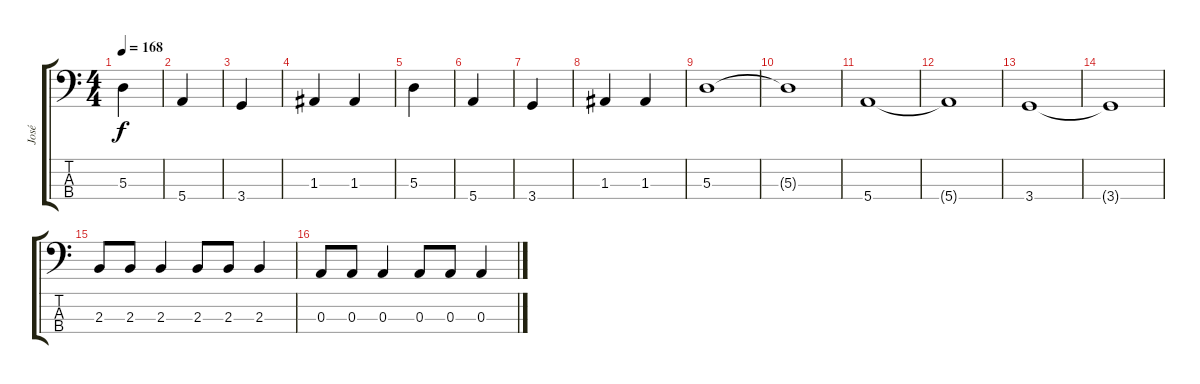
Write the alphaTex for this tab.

\track ("José" "José") {instrument electricbasspick}
\staff {score tabs}
\tuning (G2 D2 A1 E1) {hide}
\ts (4 4)
\tempo 168
\clef f4
\ks c
5.3.4{dy f instrument electricbasspick} |
5.4.4 |
3.4.4 |
1.3.4 1.3.4 |
5.3.4 |
5.4.4 |
3.4.4 |
1.3.4 1.3.4 |
5.3.1 |
5.3{t}.1 |
5.4.1 |
5.4{t}.1 |
3.4.1 |
3.4{t}.1 |
2.3.8 2.3.8 2.3.4 2.3.8 2.3.8 2.3.4 |
0.3.8 0.3.8 0.3.4 0.3.8 0.3.8 0.3.4
